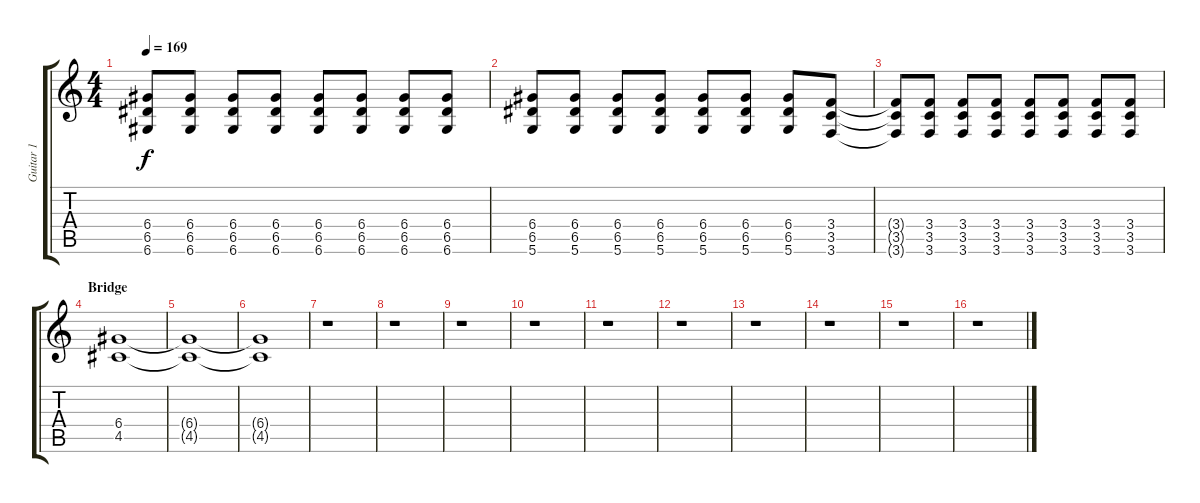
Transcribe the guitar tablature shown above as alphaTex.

\track ("Guitar 1" "Guitar 1") {instrument distortionguitar}
\staff {score tabs}
\tuning (E4 B3 G3 D3 A2 D2) {hide}
\ts (4 4)
\tempo 169
\clef g2
\ks c
(6.4{t} 6.5{t} 6.6{t}).8{dy f} (6.4 6.5 6.6).8 (6.4 6.5 6.6).8 (6.4 6.5 6.6).8 (6.4 6.5 6.6).8 (6.4 6.5 6.6).8 (6.4 6.5 6.6).8 (6.4 6.5 6.6).8 |
(6.4 6.5 5.6).8 (6.4 6.5 5.6).8 (6.4 6.5 5.6).8 (6.4 6.5 5.6).8 (6.4 6.5 5.6).8 (6.4 6.5 5.6).8 (6.4 6.5 5.6).8 (3.4 3.5 3.6).8 |
(3.4{t} 3.5{t} 3.6{t}).8 (3.4 3.5 3.6).8 (3.4 3.5 3.6).8 (3.4 3.5 3.6).8 (3.4 3.5 3.6).8 (3.4 3.5 3.6).8 (3.4 3.5 3.6).8 (3.4 3.5 3.6).8 |
\section ("" "Bridge")
(6.4 4.5).1 |
(6.4{t} 4.5{t}).1{volume 0} |
(6.4{t} 4.5{t}).1 |
r.1 |
r.1 |
r.1 |
r.1 |
r.1 |
r.1 |
r.1 |
r.1 |
r.1 |
r.1
